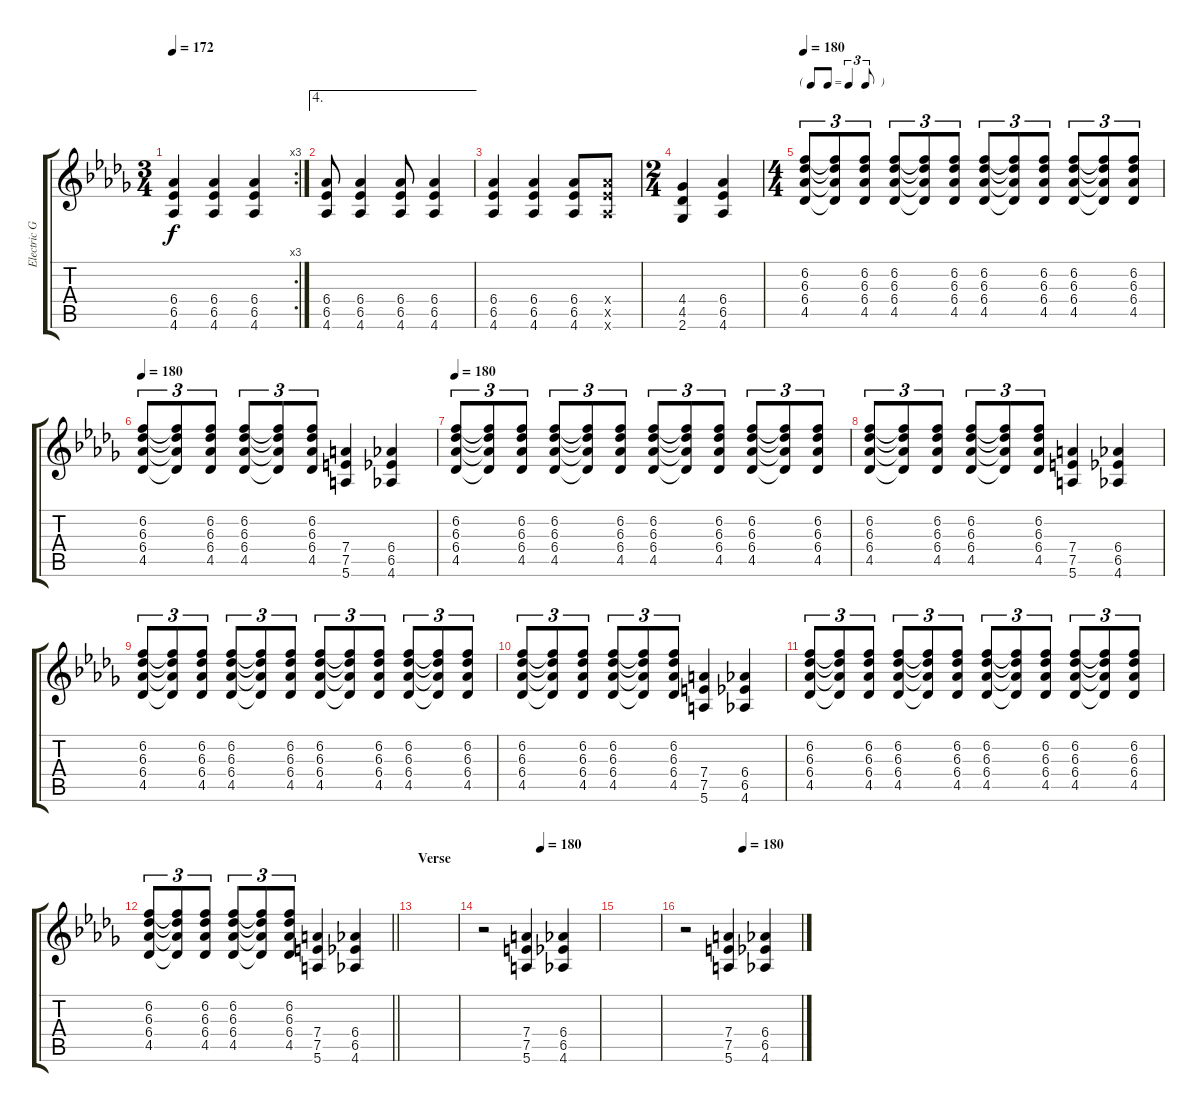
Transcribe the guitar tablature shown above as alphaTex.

\track ("Electric Guitar 1" "Electric G") {instrument overdrivenguitar}
\staff {score tabs}
\tuning (E4 B3 G3 D3 A2 E2) {hide}
\rc 3
\ts (3 4)
\tempo 172
\clef g2
\ks db
(6.4 6.5 4.6).4{dy f} (6.4 6.5 4.6).4 (6.4 6.5 4.6).4 |
\ae 4
(6.4 6.5 4.6).8 (6.4 6.5 4.6).4 (6.4 6.5 4.6).8 (6.4 6.5 4.6).4 |
(6.4 6.5 4.6).4 (6.4 6.5 4.6).4 (6.4 6.5 4.6).8 (6.4{x} 6.5{x} 4.6{x}).8 |
\ts (2 4)
(4.4 4.5 2.6).4 (6.4 6.5 4.6).4 |
\ts (4 4)
\tf triplet8th
\tempo 180
(6.2 6.3 6.4 4.5).8{tu (3 2)} (6.2{t} 6.3{t} 6.4{t} 4.5{t}).8{tu (3 2)} (6.2 6.3 6.4 4.5).8{tu (3 2)} (6.2 6.3 6.4 4.5).8{tu (3 2)} (6.2{t} 6.3{t} 6.4{t} 4.5{t}).8{tu (3 2)} (6.2 6.3 6.4 4.5).8{tu (3 2)} (6.2 6.3 6.4 4.5).8{tu (3 2)} (6.2{t} 6.3{t} 6.4{t} 4.5{t}).8{tu (3 2)} (6.2 6.3 6.4 4.5).8{tu (3 2)} (6.2 6.3 6.4 4.5).8{tu (3 2)} (6.2{t} 6.3{t} 6.4{t} 4.5{t}).8{tu (3 2)} (6.2 6.3 6.4 4.5).8{tu (3 2)} |
\tempo 180
(6.2 6.3 6.4 4.5).8{tu (3 2)} (6.2{t} 6.3{t} 6.4{t} 4.5{t}).8{tu (3 2)} (6.2 6.3 6.4 4.5).8{tu (3 2)} (6.2 6.3 6.4 4.5).8{tu (3 2)} (6.2{t} 6.3{t} 6.4{t} 4.5{t}).8{tu (3 2)} (6.2 6.3 6.4 4.5).8{tu (3 2)} (7.4 7.5 5.6).4 (6.4 6.5 4.6).4 |
\tempo 180
(6.2 6.3 6.4 4.5).8{tu (3 2)} (6.2{t} 6.3{t} 6.4{t} 4.5{t}).8{tu (3 2)} (6.2 6.3 6.4 4.5).8{tu (3 2)} (6.2 6.3 6.4 4.5).8{tu (3 2)} (6.2{t} 6.3{t} 6.4{t} 4.5{t}).8{tu (3 2)} (6.2 6.3 6.4 4.5).8{tu (3 2)} (6.2 6.3 6.4 4.5).8{tu (3 2)} (6.2{t} 6.3{t} 6.4{t} 4.5{t}).8{tu (3 2)} (6.2 6.3 6.4 4.5).8{tu (3 2)} (6.2 6.3 6.4 4.5).8{tu (3 2)} (6.2{t} 6.3{t} 6.4{t} 4.5{t}).8{tu (3 2)} (6.2 6.3 6.4 4.5).8{tu (3 2)} |
(6.2 6.3 6.4 4.5).8{tu (3 2)} (6.2{t} 6.3{t} 6.4{t} 4.5{t}).8{tu (3 2)} (6.2 6.3 6.4 4.5).8{tu (3 2)} (6.2 6.3 6.4 4.5).8{tu (3 2)} (6.2{t} 6.3{t} 6.4{t} 4.5{t}).8{tu (3 2)} (6.2 6.3 6.4 4.5).8{tu (3 2)} (7.4 7.5 5.6).4 (6.4 6.5 4.6).4 |
(6.2 6.3 6.4 4.5).8{tu (3 2)} (6.2{t} 6.3{t} 6.4{t} 4.5{t}).8{tu (3 2)} (6.2 6.3 6.4 4.5).8{tu (3 2)} (6.2 6.3 6.4 4.5).8{tu (3 2)} (6.2{t} 6.3{t} 6.4{t} 4.5{t}).8{tu (3 2)} (6.2 6.3 6.4 4.5).8{tu (3 2)} (6.2 6.3 6.4 4.5).8{tu (3 2)} (6.2{t} 6.3{t} 6.4{t} 4.5{t}).8{tu (3 2)} (6.2 6.3 6.4 4.5).8{tu (3 2)} (6.2 6.3 6.4 4.5).8{tu (3 2)} (6.2{t} 6.3{t} 6.4{t} 4.5{t}).8{tu (3 2)} (6.2 6.3 6.4 4.5).8{tu (3 2)} |
(6.2 6.3 6.4 4.5).8{tu (3 2)} (6.2{t} 6.3{t} 6.4{t} 4.5{t}).8{tu (3 2)} (6.2 6.3 6.4 4.5).8{tu (3 2)} (6.2 6.3 6.4 4.5).8{tu (3 2)} (6.2{t} 6.3{t} 6.4{t} 4.5{t}).8{tu (3 2)} (6.2 6.3 6.4 4.5).8{tu (3 2)} (7.4 7.5 5.6).4 (6.4 6.5 4.6).4 |
(6.2 6.3 6.4 4.5).8{tu (3 2)} (6.2{t} 6.3{t} 6.4{t} 4.5{t}).8{tu (3 2)} (6.2 6.3 6.4 4.5).8{tu (3 2)} (6.2 6.3 6.4 4.5).8{tu (3 2)} (6.2{t} 6.3{t} 6.4{t} 4.5{t}).8{tu (3 2)} (6.2 6.3 6.4 4.5).8{tu (3 2)} (6.2 6.3 6.4 4.5).8{tu (3 2)} (6.2{t} 6.3{t} 6.4{t} 4.5{t}).8{tu (3 2)} (6.2 6.3 6.4 4.5).8{tu (3 2)} (6.2 6.3 6.4 4.5).8{tu (3 2)} (6.2{t} 6.3{t} 6.4{t} 4.5{t}).8{tu (3 2)} (6.2 6.3 6.4 4.5).8{tu (3 2)} |
\barLineRight lightlight
(6.2 6.3 6.4 4.5).8{tu (3 2)} (6.2{t} 6.3{t} 6.4{t} 4.5{t}).8{tu (3 2)} (6.2 6.3 6.4 4.5).8{tu (3 2)} (6.2 6.3 6.4 4.5).8{tu (3 2)} (6.2{t} 6.3{t} 6.4{t} 4.5{t}).8{tu (3 2)} (6.2 6.3 6.4 4.5).8{tu (3 2)} (7.4 7.5 5.6).4 (6.4 6.5 4.6).4 |
\section ("" "Verse")
|
\tempo (180 0.5)
r.2 (7.4 7.5 5.6).4 (6.4 6.5 4.6).4 |
|
\tempo (180 0.5)
r.2 (7.4 7.5 5.6).4 (6.4 6.5 4.6).4
